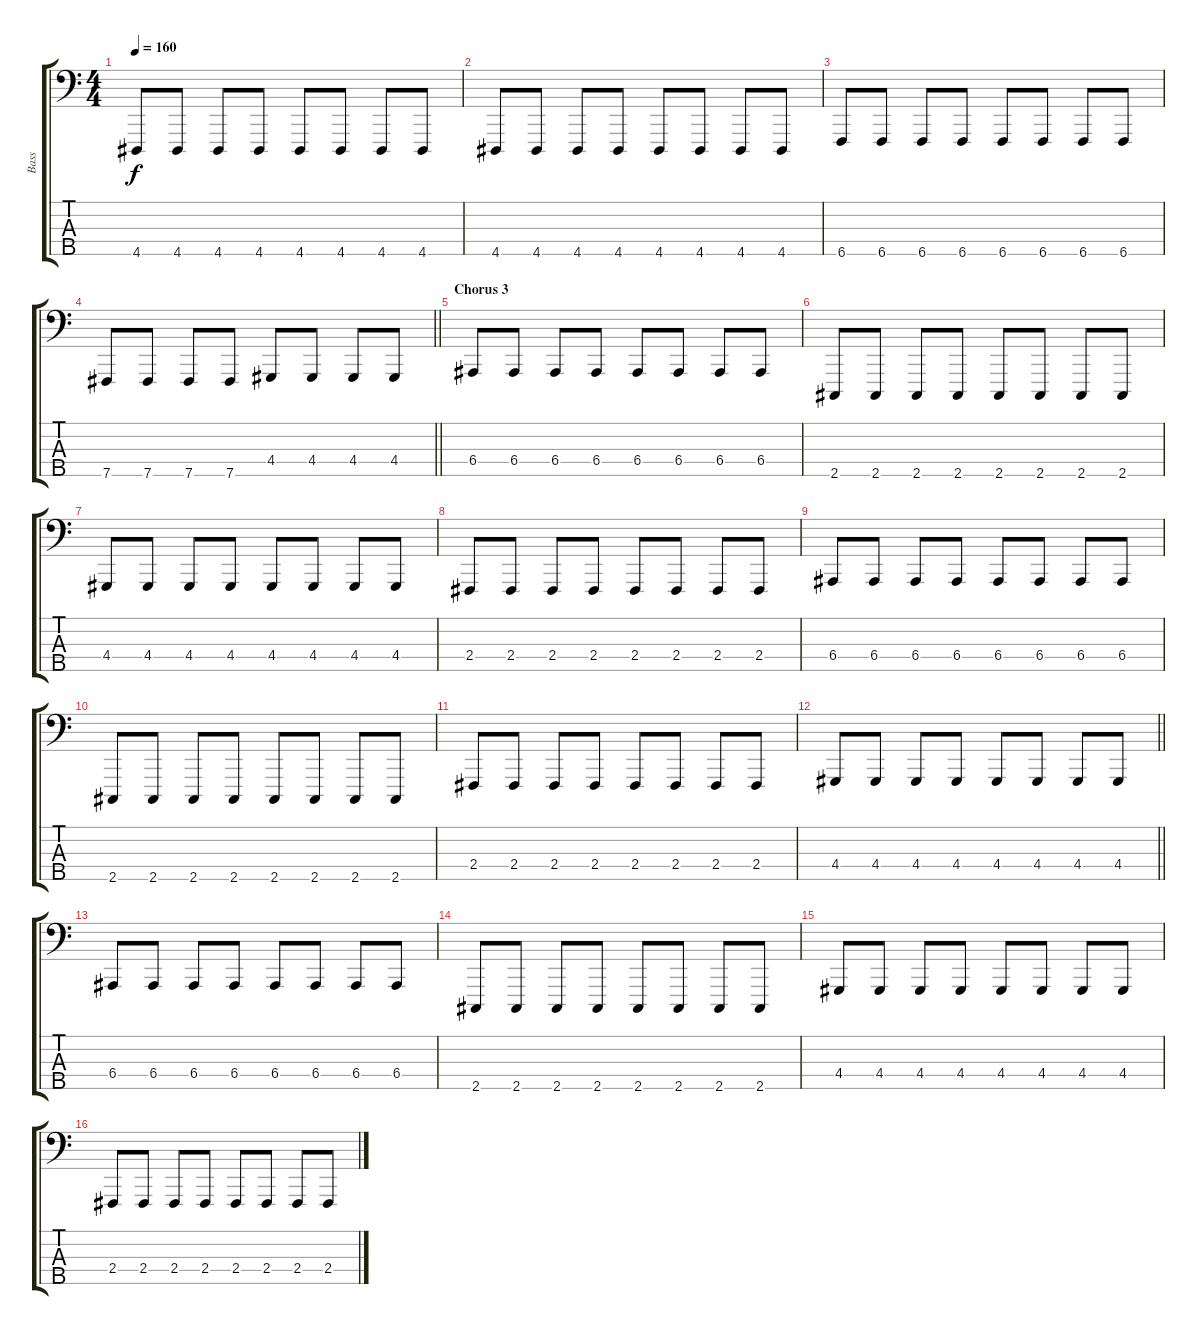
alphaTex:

\track ("Bass" "Bass") {instrument lead8bassandlead}
\staff {score tabs}
\tuning (G2 D2 A1 E1 B0) {hide}
\ts (4 4)
\tempo 160
\clef f4
\ks c
4.5.8{dy f} 4.5.8 4.5.8 4.5.8 4.5.8 4.5.8 4.5.8 4.5.8 |
4.5.8 4.5.8 4.5.8 4.5.8 4.5.8 4.5.8 4.5.8 4.5.8 |
6.5.8 6.5.8 6.5.8 6.5.8 6.5.8 6.5.8 6.5.8 6.5.8 |
\barLineRight lightlight
7.5.8 7.5.8 7.5.8 7.5.8 4.4.8 4.4.8 4.4.8 4.4.8 |
\section ("" "Chorus 3")
6.4.8 6.4.8 6.4.8 6.4.8 6.4.8 6.4.8 6.4.8 6.4.8 |
2.5.8 2.5.8 2.5.8 2.5.8 2.5.8 2.5.8 2.5.8 2.5.8 |
4.4.8 4.4.8 4.4.8 4.4.8 4.4.8 4.4.8 4.4.8 4.4.8 |
2.4.8 2.4.8 2.4.8 2.4.8 2.4.8 2.4.8 2.4.8 2.4.8 |
6.4.8 6.4.8 6.4.8 6.4.8 6.4.8 6.4.8 6.4.8 6.4.8 |
2.5.8 2.5.8 2.5.8 2.5.8 2.5.8 2.5.8 2.5.8 2.5.8 |
2.4.8 2.4.8 2.4.8 2.4.8 2.4.8 2.4.8 2.4.8 2.4.8 |
\barLineRight lightlight
4.4.8 4.4.8 4.4.8 4.4.8 4.4.8 4.4.8 4.4.8 4.4.8 |
6.4.8 6.4.8 6.4.8 6.4.8 6.4.8 6.4.8 6.4.8 6.4.8 |
2.5.8 2.5.8 2.5.8 2.5.8 2.5.8 2.5.8 2.5.8 2.5.8 |
4.4.8 4.4.8 4.4.8 4.4.8 4.4.8 4.4.8 4.4.8 4.4.8 |
2.4.8 2.4.8 2.4.8 2.4.8 2.4.8 2.4.8 2.4.8 2.4.8
